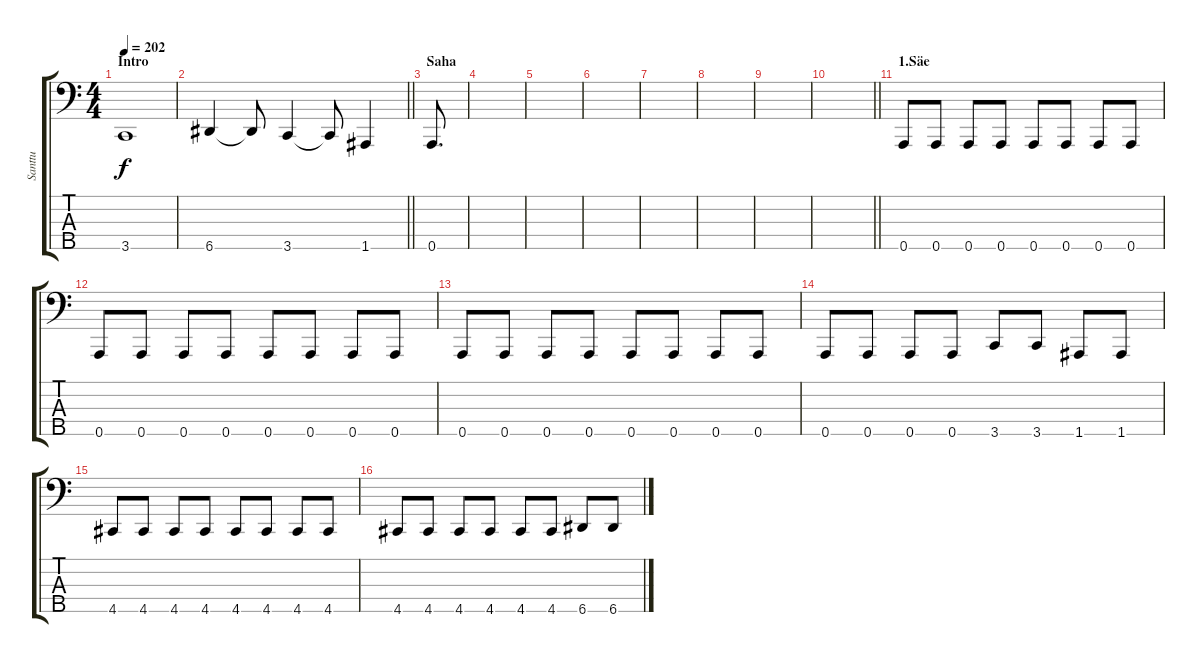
\track ("Santtu" "Santtu") {instrument electricbasspick}
\staff {score tabs}
\tuning (G2 D2 A1 D1 A0) {hide}
\ts (4 4)
\section ("" "Intro")
\tempo 202
\clef f4
\ks c
3.5.1{dy f instrument electricbasspick} |
\barLineRight lightlight
6.5.4 6.5{t}.8 3.5.4 3.5{t}.8 1.5.4 |
\section ("" "Saha")
0.5.8{d} |
|
|
|
|
|
|
\barLineRight lightlight
|
\section ("" "1.Säe")
0.5.8 0.5.8 0.5.8 0.5.8 0.5.8 0.5.8 0.5.8 0.5.8 |
0.5.8 0.5.8 0.5.8 0.5.8 0.5.8 0.5.8 0.5.8 0.5.8 |
0.5.8 0.5.8 0.5.8 0.5.8 0.5.8 0.5.8 0.5.8 0.5.8 |
0.5.8 0.5.8 0.5.8 0.5.8 3.5.8 3.5.8 1.5.8 1.5.8 |
4.5.8 4.5.8 4.5.8 4.5.8 4.5.8 4.5.8 4.5.8 4.5.8 |
4.5.8 4.5.8 4.5.8 4.5.8 4.5.8 4.5.8 6.5.8 6.5.8
